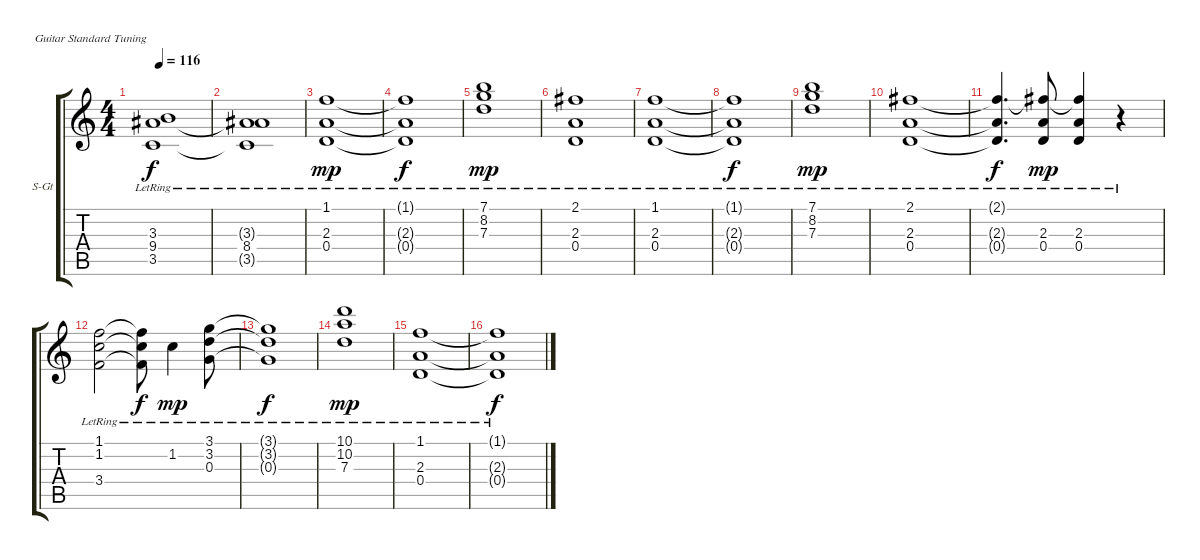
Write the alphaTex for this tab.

\bracketExtendMode groupsimilarinstruments
\firstSystemTrackNameOrientation horizontal
\otherSystemsTrackNameOrientation horizontal
\track ("clavier" "S-Gt") {instrument synthstrings1}
\staff {score tabs}
\tuning (E4 B3 G3 D3 A2 E2)
\displaytranspose 12
\ts (4 4)
\tempo 116
\clef g2
\ks c
(3.3{lr t} 9.4{lr} 3.5{lr t}).1{dy f} |
(3.3{lr t} 8.4{lr} 3.5{lr t}).1 |
(1.1{lr} 2.3{lr} 0.4{lr}).1{dy mp} |
(1.1{lr t} 2.3{lr t} 0.4{lr t}).1{dy f} |
(7.1{lr} 8.2{lr} 7.3{lr}).1{dy mp} |
(2.1{lr} 2.3{lr} 0.4{lr}).1 |
(1.1{lr} 2.3{lr} 0.4{lr}).1 |
(1.1{lr t} 2.3{lr t} 0.4{lr t}).1{dy f} |
(7.1{lr} 8.2{lr} 7.3{lr}).1{dy mp} |
(2.1{lr} 2.3{lr} 0.4{lr}).1 |
(2.1{lr t} 2.3{lr t} 0.4{lr t}).4{d dy f} (2.3{lr} 0.4{lr} 2.1{lr t}).8{dy mp} (2.1{lr t} 2.3{lr} 0.4{lr}).4 r.4 |
(1.1{lr} 1.2{lr} 3.4{lr}).2 (1.1{lr t} 1.2{lr t} 3.4{lr t}).8{dy f} 1.2{lr}.4{dy mp} (3.1{lr} 3.2{lr} 0.3{lr}).8 |
(3.1{lr t} 3.2{lr t} 0.3{lr t}).1{dy f} |
(10.1{lr} 10.2{lr} 7.3{lr}).1{dy mp} |
(1.1{lr} 2.3{lr} 0.4{lr}).1 |
(1.1{lr t} 2.3{lr t} 0.4{lr t}).1{dy f}
